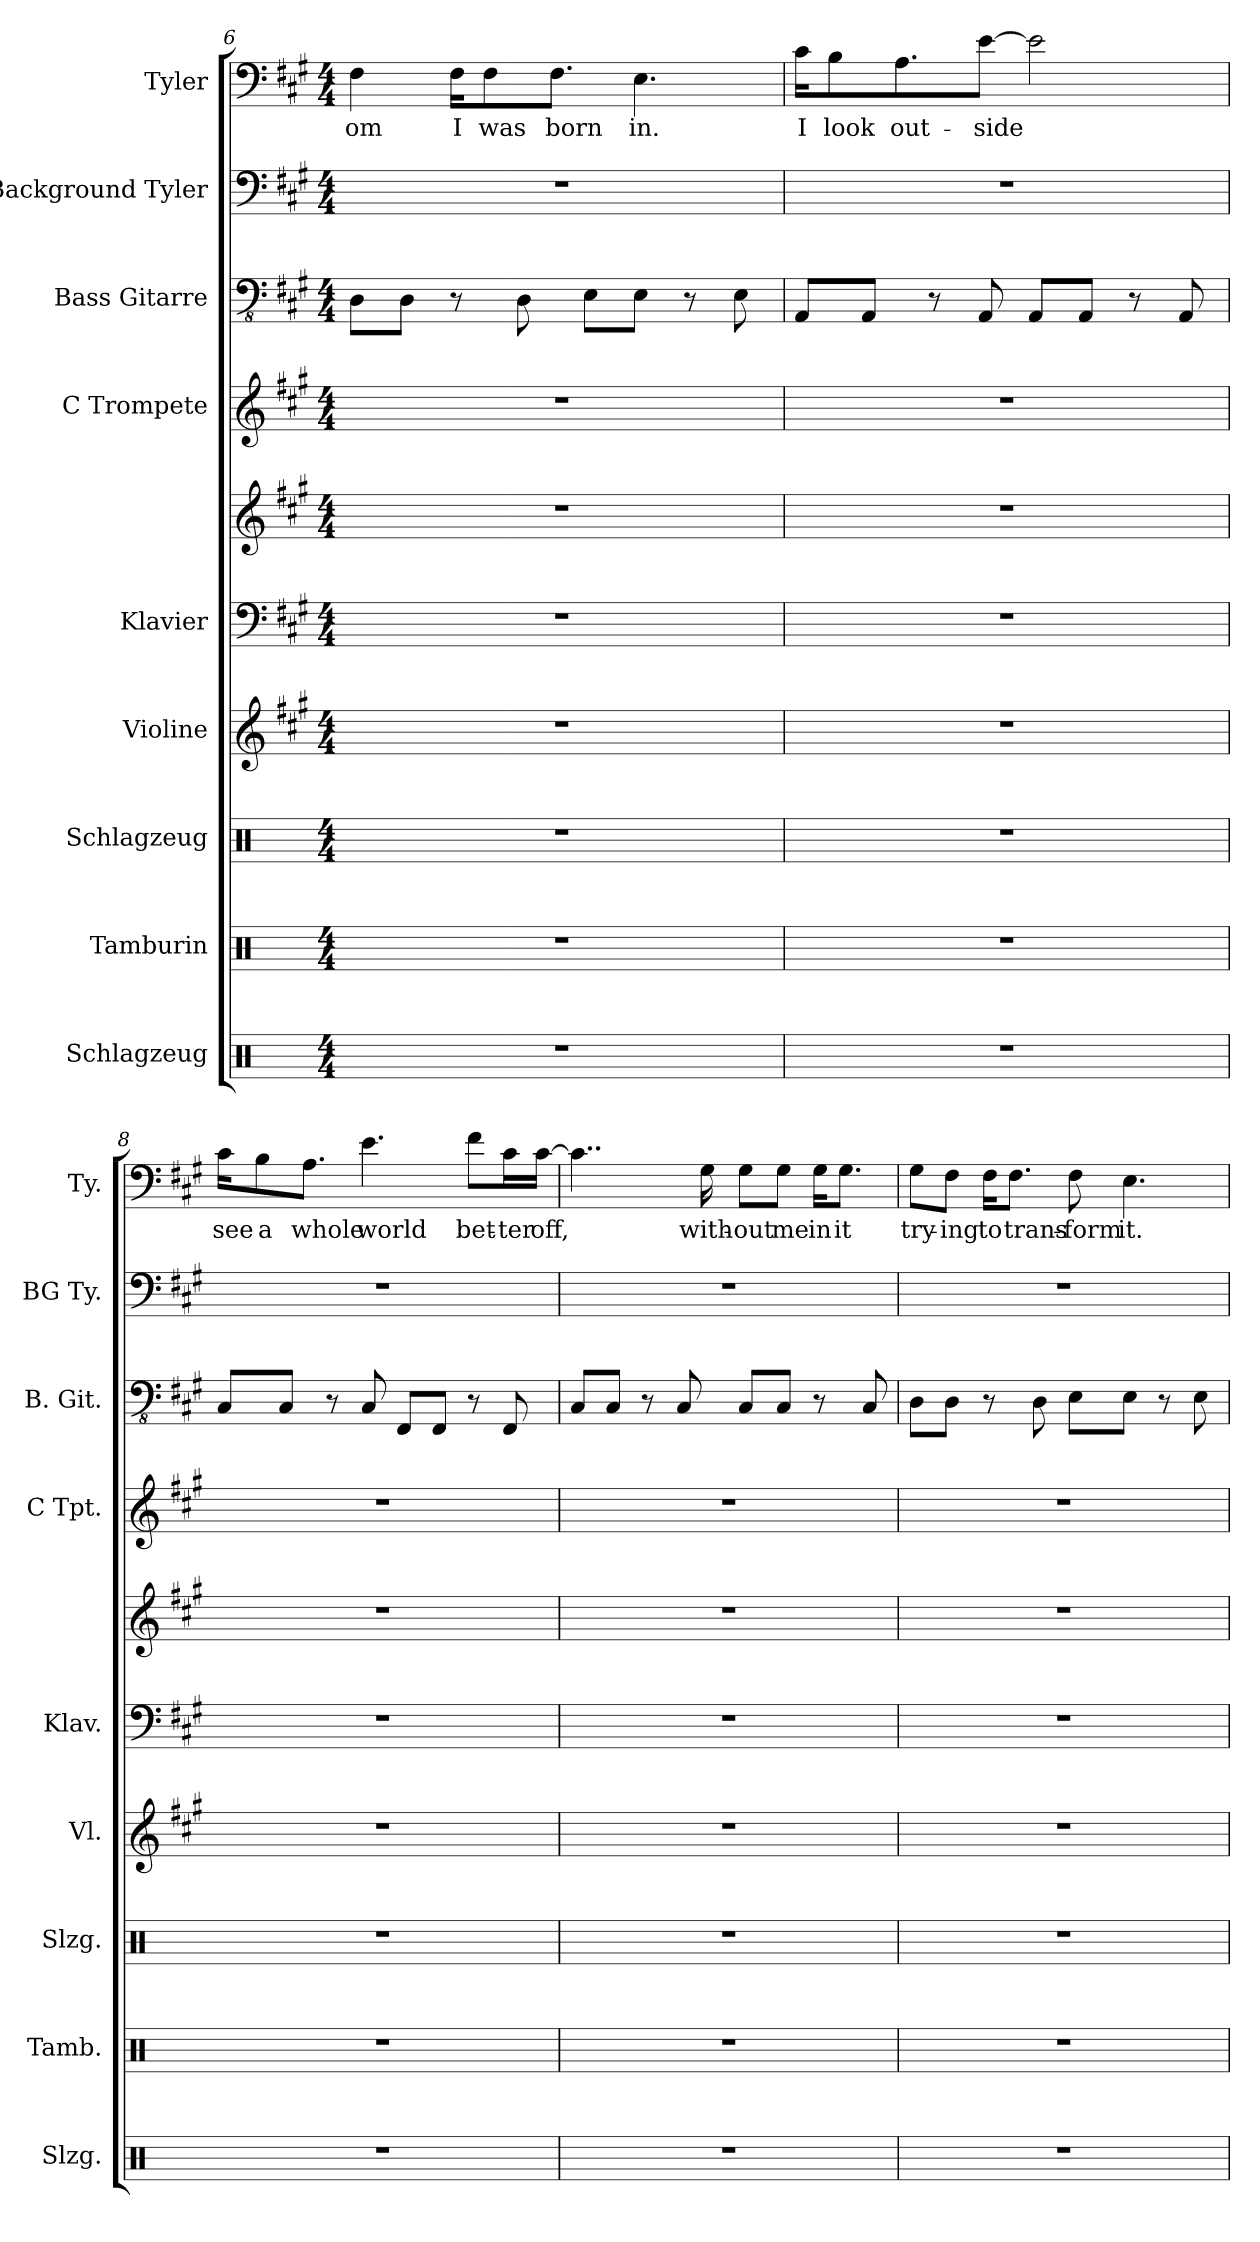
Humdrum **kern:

**kern	**kern	**kern	**kern	**kern	**kern	**kern	**kern	**kern	**kern	**text
*part9	*part8	*part7	*part6	*part5	*part5	*part4	*part3	*part2	*part1	*part1
*staff10	*staff9	*staff8	*staff7	*staff6	*staff5	*staff4	*staff3	*staff2	*staff1	*staff1
*I"Schlagzeug	*I"Tamburin	*I"Schlagzeug	*I"Violine	*I"Klavier	*	*I"C Trompete	*I"Bass Gitarre	*I"Background Tyler	*I"Tyler	*
*I'Slzg.	*I'Tamb.	*I'Slzg.	*I'Vl.	*I'Klav.	*	*I'C Tpt.	*I'B. Git.	*I'BG Ty.	*I'Ty.	*
*clefX	*clefX	*clefX	*clefG2	*clefF4	*clefG2	*clefG2	*clefFv4	*clefF4	*clefF4	*
*k[]	*k[]	*k[]	*k[f#c#g#]	*k[f#c#g#]	*k[f#c#g#]	*k[f#c#g#]	*k[f#c#g#]	*k[f#c#g#]	*k[f#c#g#]	*
*M4/4	*M4/4	*M4/4	*M4/4	*M4/4	*M4/4	*M4/4	*M4/4	*M4/4	*M4/4	*
=6	=6	=6	=6	=6	=6	=6	=6	=6	=6	=6
1r	1r	1r	1r	1r	1r	1r	8DD\L	1r	4F#\	-om
.	.	.	.	.	.	.	8DD\J	.	.	.
.	.	.	.	.	.	.	8r	.	16F#\KL	I
.	.	.	.	.	.	.	.	.	8F#\	was
.	.	.	.	.	.	.	8DD\	.	.	.
.	.	.	.	.	.	.	.	.	8.F#\J	born
.	.	.	.	.	.	.	8EE\L	.	.	.
.	.	.	.	.	.	.	8EE\J	.	4.E\	in.
.	.	.	.	.	.	.	8r	.	.	.
.	.	.	.	.	.	.	8EE\	.	.	.
!!LO:PB:g=z
=7	=7	=7	=7	=7	=7	=7	=7	=7	=7	=7
1r	1r	1r	1r	1r	1r	1r	8AAA/L	1r	16c#\KL	I
.	.	.	.	.	.	.	.	.	8B\	look
.	.	.	.	.	.	.	8AAA/J	.	.	.
.	.	.	.	.	.	.	.	.	8.A\	out-
.	.	.	.	.	.	.	8r	.	.	.
.	.	.	.	.	.	.	8AAA/	.	[8e\J	-side
.	.	.	.	.	.	.	8AAA/L	.	2e\]	.
.	.	.	.	.	.	.	8AAA/J	.	.	.
.	.	.	.	.	.	.	8r	.	.	.
.	.	.	.	.	.	.	8AAA/	.	.	.
=8	=8	=8	=8	=8	=8	=8	=8	=8	=8	=8
1r	1r	1r	1r	1r	1r	1r	8CC#/L	1r	16c#\KL	see
.	.	.	.	.	.	.	.	.	8B\	a
.	.	.	.	.	.	.	8CC#/J	.	.	.
.	.	.	.	.	.	.	.	.	8.A\J	whole
.	.	.	.	.	.	.	8r	.	.	.
.	.	.	.	.	.	.	8CC#/	.	4.e\	world
.	.	.	.	.	.	.	8FFF#/L	.	.	.
.	.	.	.	.	.	.	8FFF#/J	.	.	.
.	.	.	.	.	.	.	8r	.	8f#\L	bet-
.	.	.	.	.	.	.	8FFF#/	.	16c#\L	-ter
.	.	.	.	.	.	.	.	.	[16c#\JJ	off,
=9	=9	=9	=9	=9	=9	=9	=9	=9	=9	=9
1r	1r	1r	1r	1r	1r	1r	8CC#/L	1r	4..c#\]	.
.	.	.	.	.	.	.	8CC#/J	.	.	.
.	.	.	.	.	.	.	8r	.	.	.
.	.	.	.	.	.	.	8CC#/	.	.	.
.	.	.	.	.	.	.	.	.	16G#\	-with-
.	.	.	.	.	.	.	8CC#/L	.	8G#\L	-out
.	.	.	.	.	.	.	8CC#/J	.	8G#\J	me
.	.	.	.	.	.	.	8r	.	16G#\KL	in
.	.	.	.	.	.	.	.	.	8.G#\J	it
.	.	.	.	.	.	.	8CC#/	.	.	.
!!LO:PB:g=z
=10	=10	=10	=10	=10	=10	=10	=10	=10	=10	=10
1r	1r	1r	1r	1r	1r	1r	8DD\L	1r	8G#\L	try-
.	.	.	.	.	.	.	8DD\J	.	8F#\J	-ing
.	.	.	.	.	.	.	8r	.	16F#\KL	to
.	.	.	.	.	.	.	.	.	8.F#\J	trans-
.	.	.	.	.	.	.	8DD\	.	.	.
.	.	.	.	.	.	.	8EE\L	.	8F#\	-form
.	.	.	.	.	.	.	8EE\J	.	4.E\	it.
.	.	.	.	.	.	.	8r	.	.	.
.	.	.	.	.	.	.	8EE\	.	.	.
=	=	=	=	=	=	=	=	=	=	=
*-	*-	*-	*-	*-	*-	*-	*-	*-	*-	*-
